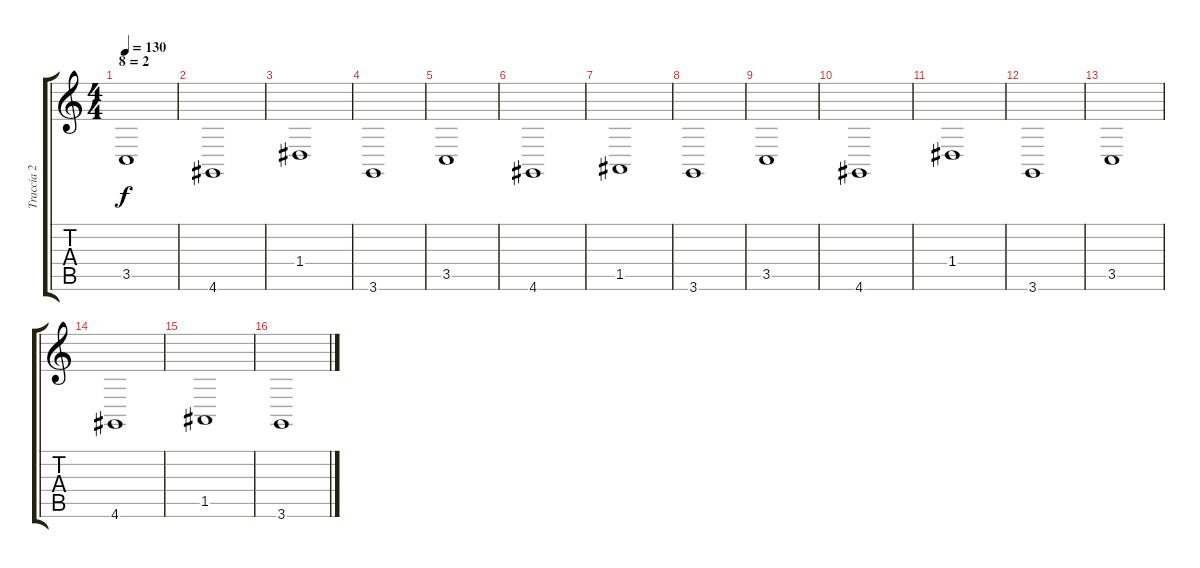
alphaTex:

\track ("Traccia 2" "Traccia 2") {instrument stringensemble1}
\staff {score tabs}
\tuning (E4 B3 G3 D3 A2 E2) {hide}
\ts (4 4)
\section ("" "8 = 2")
\tempo 130
\clef g2
\ks c
3.5.1{dy f} |
4.6.1 |
1.4.1 |
3.6.1 |
3.5.1 |
4.6.1 |
1.5.1 |
3.6.1 |
3.5.1 |
4.6.1 |
1.4.1 |
3.6.1 |
3.5.1 |
4.6.1 |
1.5.1 |
3.6.1
